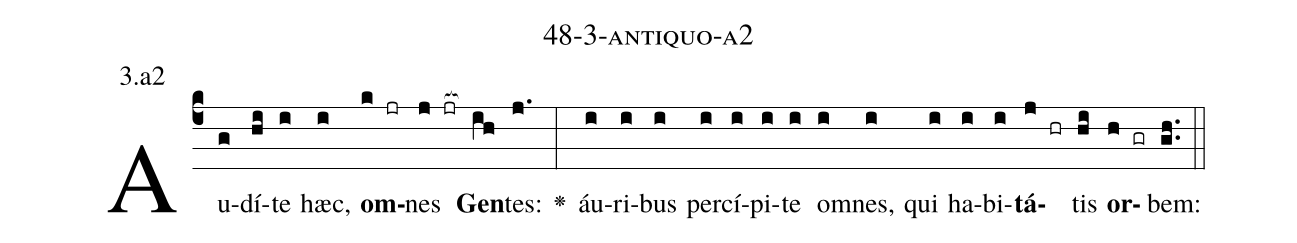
name: 48-3-antiquo-a2;
annotation: 3.a2;
%%
(c4)Au(g)dí(hi)te(i) hæc,(i) <b>om</b>(k jr)nes(j jr[ocb:1{]) <b>Gen</b>(ih[ocb:0}])tes:(j.) <v>\greheightstar</v>(:) áu(i)ri(i)bus(i) per(i)cí(i)pi(i)te(i) om(i)nes,(i) qui(i) ha(i)bi(i)<b>tá</b>(j hr)tis(hi) <b>or</b>(h gr)bem:(gh..) (::)


%E(i) u(i) o(j) u(hi) a(h) e.(gh..) (::)
